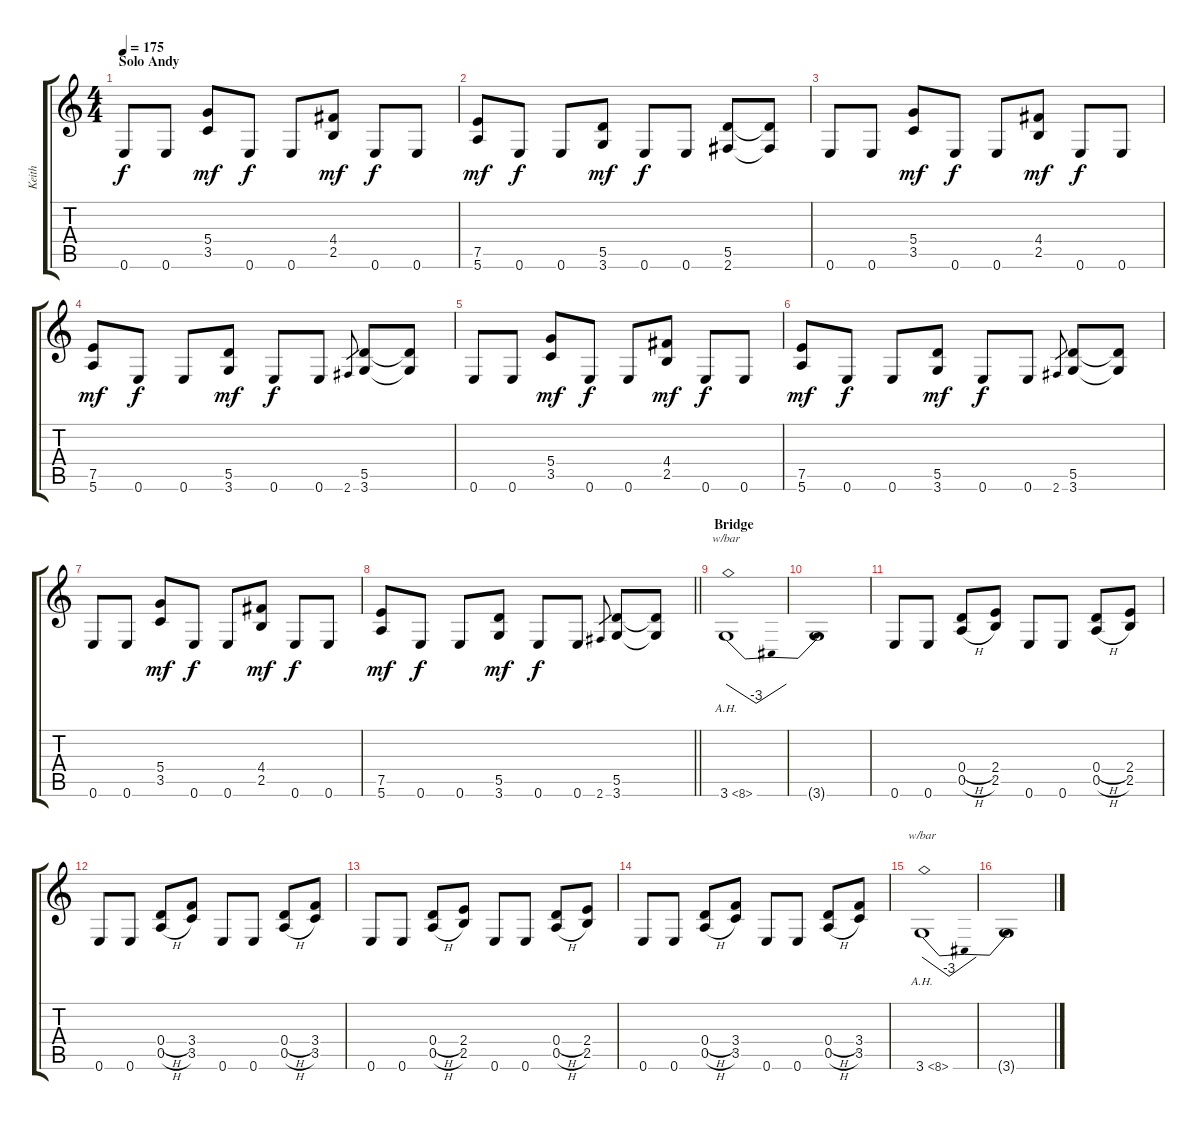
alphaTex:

\track ("Keith" "Keith") {instrument distortionguitar}
\staff {score tabs}
\tuning (E4 B3 G3 D3 A2 E2) {hide}
\ts (4 4)
\section ("" "Solo Andy")
\tempo 175
\clef g2
\ks c
0.6.8{dy f} 0.6.8 (5.4 3.5).8{dy mf} 0.6.8{dy f} 0.6.8 (4.4 2.5).8{dy mf} 0.6.8{dy f} 0.6.8 |
(7.5 5.6).8{dy mf} 0.6.8{dy f} 0.6.8 (5.5 3.6).8{dy mf} 0.6.8{dy f} 0.6.8 (5.5 2.6).8 (5.5{t} 2.6{t}).8 |
0.6.8 0.6.8 (5.4 3.5).8{dy mf} 0.6.8{dy f} 0.6.8 (4.4 2.5).8{dy mf} 0.6.8{dy f} 0.6.8 |
(7.5 5.6).8{dy mf} 0.6.8{dy f} 0.6.8 (5.5 3.6).8{dy mf} 0.6.8{dy f} 0.6.8 2.6.8{gr} (5.5 3.6).8 (5.5{t} 3.6{t}).8 |
0.6.8 0.6.8 (5.4 3.5).8{dy mf} 0.6.8{dy f} 0.6.8 (4.4 2.5).8{dy mf} 0.6.8{dy f} 0.6.8 |
(7.5 5.6).8{dy mf} 0.6.8{dy f} 0.6.8 (5.5 3.6).8{dy mf} 0.6.8{dy f} 0.6.8 2.6.8{gr} (5.5 3.6).8 (5.5{t} 3.6{t}).8 |
0.6.8 0.6.8 (5.4 3.5).8{dy mf} 0.6.8{dy f} 0.6.8 (4.4 2.5).8{dy mf} 0.6.8{dy f} 0.6.8 |
\barLineRight lightlight
(7.5 5.6).8{dy mf} 0.6.8{dy f} 0.6.8 (5.5 3.6).8{dy mf} 0.6.8{dy f} 0.6.8 2.6.8{gr} (5.5 3.6).8 (5.5{t} 3.6{t}).8 |
\section ("" "Bridge")
3.6{ah 5}.1{tbe (dip default 0 0 30 -12 60 0)} |
3.6{t}.1 |
0.6.8 0.6.8 (0.4{h} 0.5{h}).8 (2.4 2.5).8 0.6.8 0.6.8 (0.4{h} 0.5{h}).8 (2.4 2.5).8 |
0.6.8 0.6.8 (0.4{h} 0.5{h}).8 (3.4 3.5).8 0.6.8 0.6.8 (0.4{h} 0.5{h}).8 (3.4 3.5).8 |
0.6.8 0.6.8 (0.4{h} 0.5{h}).8 (2.4 2.5).8 0.6.8 0.6.8 (0.4{h} 0.5{h}).8 (2.4 2.5).8 |
0.6.8 0.6.8 (0.4{h} 0.5{h}).8 (3.4 3.5).8 0.6.8 0.6.8 (0.4{h} 0.5{h}).8 (3.4 3.5).8 |
3.6{ah 5}.1{tbe (dip default 0 0 30 -12 60 0)} |
3.6{t}.1
